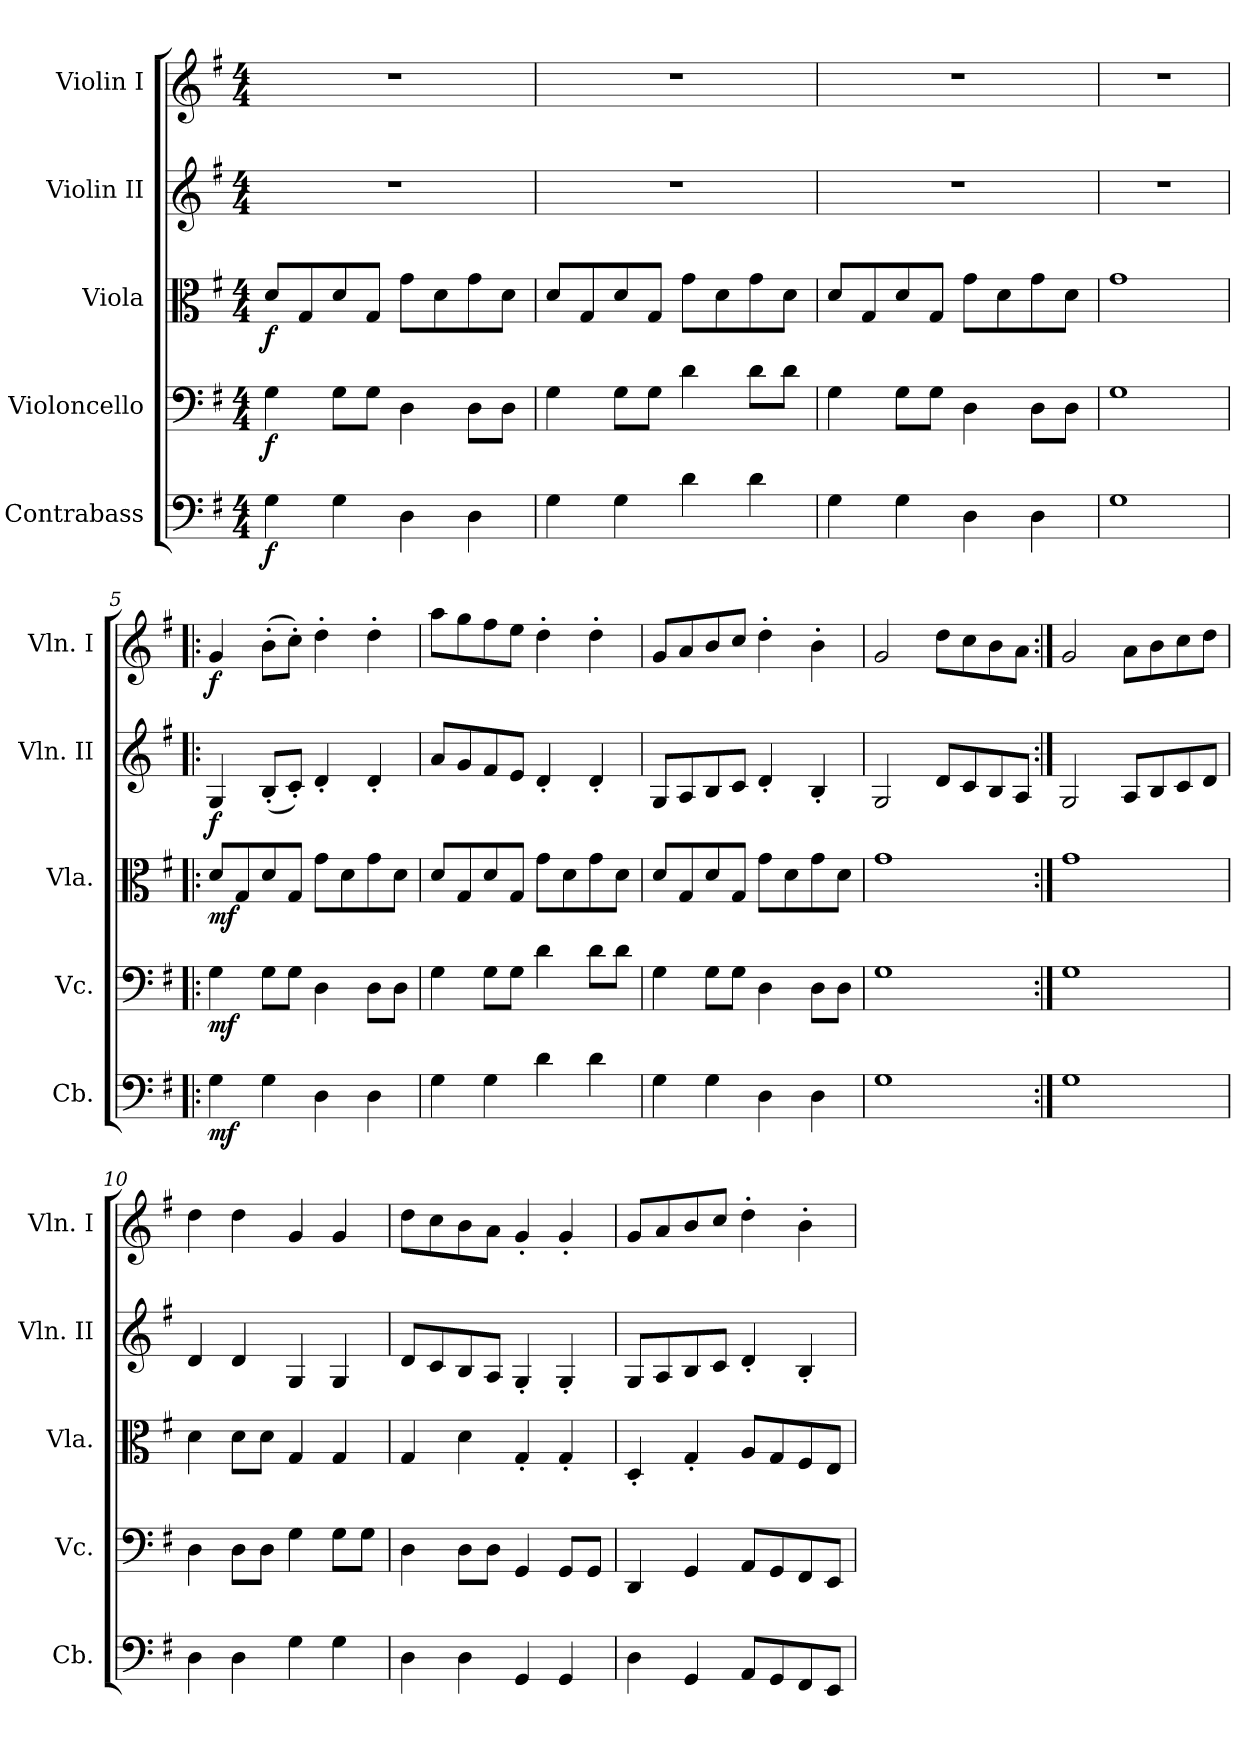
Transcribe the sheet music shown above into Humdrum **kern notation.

**kern	**dynam	**kern	**dynam	**kern	**dynam	**kern	**dynam	**kern	**dynam
*part5	*part5	*part4	*part4	*part3	*part3	*part2	*part2	*part1	*part1
*staff5	*staff5	*staff4	*staff4	*staff3	*staff3	*staff2	*staff2	*staff1	*staff1
*I"Contrabass	*	*I"Violoncello	*	*I"Viola	*	*I"Violin II	*	*I"Violin I	*
*I'Cb.	*	*I'Vc.	*	*I'Vla.	*	*I'Vln. II	*	*I'Vln. I	*
*clefF4	*	*clefF4	*	*clefC3	*	*clefG2	*	*clefG2	*
*ITrd7c12	*	*	*	*	*	*	*	*	*
*k[f#]	*	*k[f#]	*	*k[f#]	*	*k[f#]	*	*k[f#]	*
*M4/4	*	*M4/4	*	*M4/4	*	*M4/4	*	*M4/4	*
*MM124	*	*MM124	*	*MM124	*	*MM124	*	*MM124	*
=1	=1	=1	=1	=1	=1	=1	=1	=1	=1
!	!LO:DY:b	!	!LO:DY:b	!	!LO:DY:b	!	!	!	!
4GG\	f	4G\	f	8d/L	f	1r	.	1r	.
.	.	.	.	8G/	.	.	.	.	.
4GG\	.	8G\L	.	8d/	.	.	.	.	.
.	.	8G\J	.	8G/J	.	.	.	.	.
4DD\	.	4D\	.	8g\L	.	.	.	.	.
.	.	.	.	8d\	.	.	.	.	.
4DD\	.	8D\L	.	8g\	.	.	.	.	.
.	.	8D\J	.	8d\J	.	.	.	.	.
=2	=2	=2	=2	=2	=2	=2	=2	=2	=2
4GG\	.	4G\	.	8d/L	.	1r	.	1r	.
.	.	.	.	8G/	.	.	.	.	.
4GG\	.	8G\L	.	8d/	.	.	.	.	.
.	.	8G\J	.	8G/J	.	.	.	.	.
4D\	.	4d\	.	8g\L	.	.	.	.	.
.	.	.	.	8d\	.	.	.	.	.
4D\	.	8d\L	.	8g\	.	.	.	.	.
.	.	8d\J	.	8d\J	.	.	.	.	.
=3	=3	=3	=3	=3	=3	=3	=3	=3	=3
4GG\	.	4G\	.	8d/L	.	1r	.	1r	.
.	.	.	.	8G/	.	.	.	.	.
4GG\	.	8G\L	.	8d/	.	.	.	.	.
.	.	8G\J	.	8G/J	.	.	.	.	.
4DD\	.	4D\	.	8g\L	.	.	.	.	.
.	.	.	.	8d\	.	.	.	.	.
4DD\	.	8D\L	.	8g\	.	.	.	.	.
.	.	8D\J	.	8d\J	.	.	.	.	.
=4	=4	=4	=4	=4	=4	=4	=4	=4	=4
1GG	.	1G	.	1g	.	1r	.	1r	.
!!LO:LB:g=z
=5!|:	=5!|:	=5!|:	=5!|:	=5!|:	=5!|:	=5!|:	=5!|:	=5!|:	=5!|:
!	!LO:DY:b	!	!LO:DY:b	!	!LO:DY:b	!	!LO:DY:b	!	!LO:DY:b
4GG\	mf	4G\	mf	8d/L	mf	4G/	f	4g/	f
.	.	.	.	8G/	.	.	.	.	.
4GG\	.	8G\L	.	8d/	.	(<8B'/L	.	(>8b'\L	.
.	.	8G\J	.	8G/J	.	8c'/J)	.	8cc'\J)	.
4DD\	.	4D\	.	8g\L	.	4d'/	.	4dd'\	.
.	.	.	.	8d\	.	.	.	.	.
4DD\	.	8D\L	.	8g\	.	4d'/	.	4dd'\	.
.	.	8D\J	.	8d\J	.	.	.	.	.
=6	=6	=6	=6	=6	=6	=6	=6	=6	=6
4GG\	.	4G\	.	8d/L	.	8a/L	.	8aa\L	.
.	.	.	.	8G/	.	8g/	.	8gg\	.
4GG\	.	8G\L	.	8d/	.	8f#/	.	8ff#\	.
.	.	8G\J	.	8G/J	.	8e/J	.	8ee\J	.
4D\	.	4d\	.	8g\L	.	4d'/	.	4dd'\	.
.	.	.	.	8d\	.	.	.	.	.
4D\	.	8d\L	.	8g\	.	4d'/	.	4dd'\	.
.	.	8d\J	.	8d\J	.	.	.	.	.
=7	=7	=7	=7	=7	=7	=7	=7	=7	=7
4GG\	.	4G\	.	8d/L	.	8G/L	.	8g/L	.
.	.	.	.	8G/	.	8A/	.	8a/	.
4GG\	.	8G\L	.	8d/	.	8B/	.	8b/	.
.	.	8G\J	.	8G/J	.	8c/J	.	8cc/J	.
4DD\	.	4D\	.	8g\L	.	4d'/	.	4dd'\	.
.	.	.	.	8d\	.	.	.	.	.
4DD\	.	8D\L	.	8g\	.	4B'/	.	4b'\	.
.	.	8D\J	.	8d\J	.	.	.	.	.
=8	=8	=8	=8	=8	=8	=8	=8	=8	=8
1GG	.	1G	.	1g	.	2G/	.	2g/	.
.	.	.	.	.	.	8d/L	.	8dd\L	.
.	.	.	.	.	.	8c/	.	8cc\	.
.	.	.	.	.	.	8B/	.	8b\	.
.	.	.	.	.	.	8A/J	.	8a\J	.
=9:|!	=9:|!	=9:|!	=9:|!	=9:|!	=9:|!	=9:|!	=9:|!	=9:|!	=9:|!
1GG	.	1G	.	1g	.	2G/	.	2g/	.
.	.	.	.	.	.	8A/L	.	8a\L	.
.	.	.	.	.	.	8B/	.	8b\	.
.	.	.	.	.	.	8c/	.	8cc\	.
.	.	.	.	.	.	8d/J	.	8dd\J	.
!!LO:PB:g=z
=10	=10	=10	=10	=10	=10	=10	=10	=10	=10
4DD\	.	4D\	.	4d\	.	4d/	.	4dd\	.
4DD\	.	8D\L	.	8d\L	.	4d/	.	4dd\	.
.	.	8D\J	.	8d\J	.	.	.	.	.
4GG\	.	4G\	.	4G/	.	4G/	.	4g/	.
4GG\	.	8G\L	.	4G/	.	4G/	.	4g/	.
.	.	8G\J	.	.	.	.	.	.	.
=11	=11	=11	=11	=11	=11	=11	=11	=11	=11
4DD\	.	4D\	.	4G/	.	8d/L	.	8dd\L	.
.	.	.	.	.	.	8c/	.	8cc\	.
4DD\	.	8D\L	.	4d\	.	8B/	.	8b\	.
.	.	8D\J	.	.	.	8A/J	.	8a\J	.
4GGG/	.	4GG/	.	4G'/	.	4G'/	.	4g'/	.
4GGG/	.	8GG/L	.	4G'/	.	4G'/	.	4g'/	.
.	.	8GG/J	.	.	.	.	.	.	.
=12	=12	=12	=12	=12	=12	=12	=12	=12	=12
4DD\	.	4DD/	.	4D'/	.	8G/L	.	8g/L	.
.	.	.	.	.	.	8A/	.	8a/	.
4GGG/	.	4GG/	.	4G'/	.	8B/	.	8b/	.
.	.	.	.	.	.	8c/J	.	8cc/J	.
8AAA/L	.	8AA/L	.	8A/L	.	4d'/	.	4dd'\	.
8GGG/	.	8GG/	.	8G/	.	.	.	.	.
8FFF#/	.	8FF#/	.	8F#/	.	4B'/	.	4b'\	.
8EEE/J	.	8EE/J	.	8E/J	.	.	.	.	.
=	=	=	=	=	=	=	=	=	=
*-	*-	*-	*-	*-	*-	*-	*-	*-	*-
